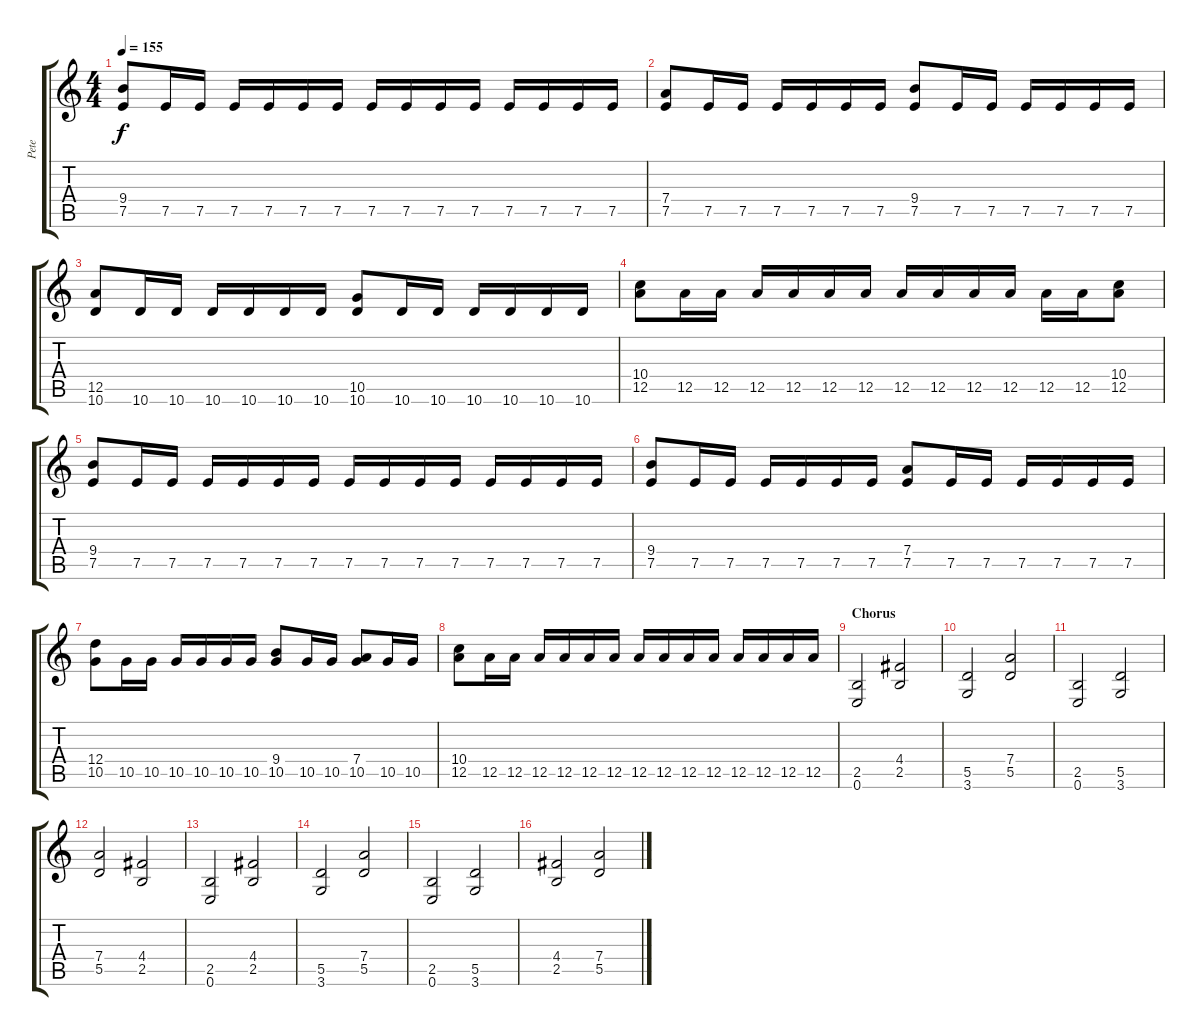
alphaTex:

\track ("Pete" "Pete") {instrument distortionguitar}
\staff {score tabs}
\tuning (E4 B3 G3 D3 A2 E2) {hide}
\ts (4 4)
\tempo 155
\clef g2
\ks c
(9.4 7.5).8{dy f} 7.5.16 7.5.16 7.5.16 7.5.16 7.5.16 7.5.16 7.5.16 7.5.16 7.5.16 7.5.16 7.5.16 7.5.16 7.5.16 7.5.16 |
(7.4 7.5).8 7.5.16 7.5.16 7.5.16 7.5.16 7.5.16 7.5.16 (9.4 7.5).8 7.5.16 7.5.16 7.5.16 7.5.16 7.5.16 7.5.16 |
(12.5 10.6).8 10.6.16 10.6.16 10.6.16 10.6.16 10.6.16 10.6.16 (10.5 10.6).8 10.6.16 10.6.16 10.6.16 10.6.16 10.6.16 10.6.16 |
(10.4 12.5).8 12.5.16 12.5.16 12.5.16 12.5.16 12.5.16 12.5.16 12.5.16 12.5.16 12.5.16 12.5.16 12.5.16 12.5.16 (10.4 12.5).8 |
(9.4 7.5).8 7.5.16 7.5.16 7.5.16 7.5.16 7.5.16 7.5.16 7.5.16 7.5.16 7.5.16 7.5.16 7.5.16 7.5.16 7.5.16 7.5.16 |
(9.4 7.5).8 7.5.16 7.5.16 7.5.16 7.5.16 7.5.16 7.5.16 (7.4 7.5).8 7.5.16 7.5.16 7.5.16 7.5.16 7.5.16 7.5.16 |
(12.4 10.5).8 10.5.16 10.5.16 10.5.16 10.5.16 10.5.16 10.5.16 (9.4 10.5).8 10.5.16 10.5.16 (7.4 10.5).8 10.5.16 10.5.16 |
(10.4 12.5).8 12.5.16 12.5.16 12.5.16 12.5.16 12.5.16 12.5.16 12.5.16 12.5.16 12.5.16 12.5.16 12.5.16 12.5.16 12.5.16 12.5.16 |
\section ("" "Chorus")
(2.5 0.6).2 (4.4 2.5).2 |
(5.5 3.6).2 (7.4 5.5).2 |
(2.5 0.6).2 (5.5 3.6).2 |
(7.4 5.5).2 (4.4 2.5).2 |
(2.5 0.6).2 (4.4 2.5).2 |
(5.5 3.6).2 (7.4 5.5).2 |
(2.5 0.6).2 (5.5 3.6).2 |
(4.4 2.5).2 (7.4 5.5).2
